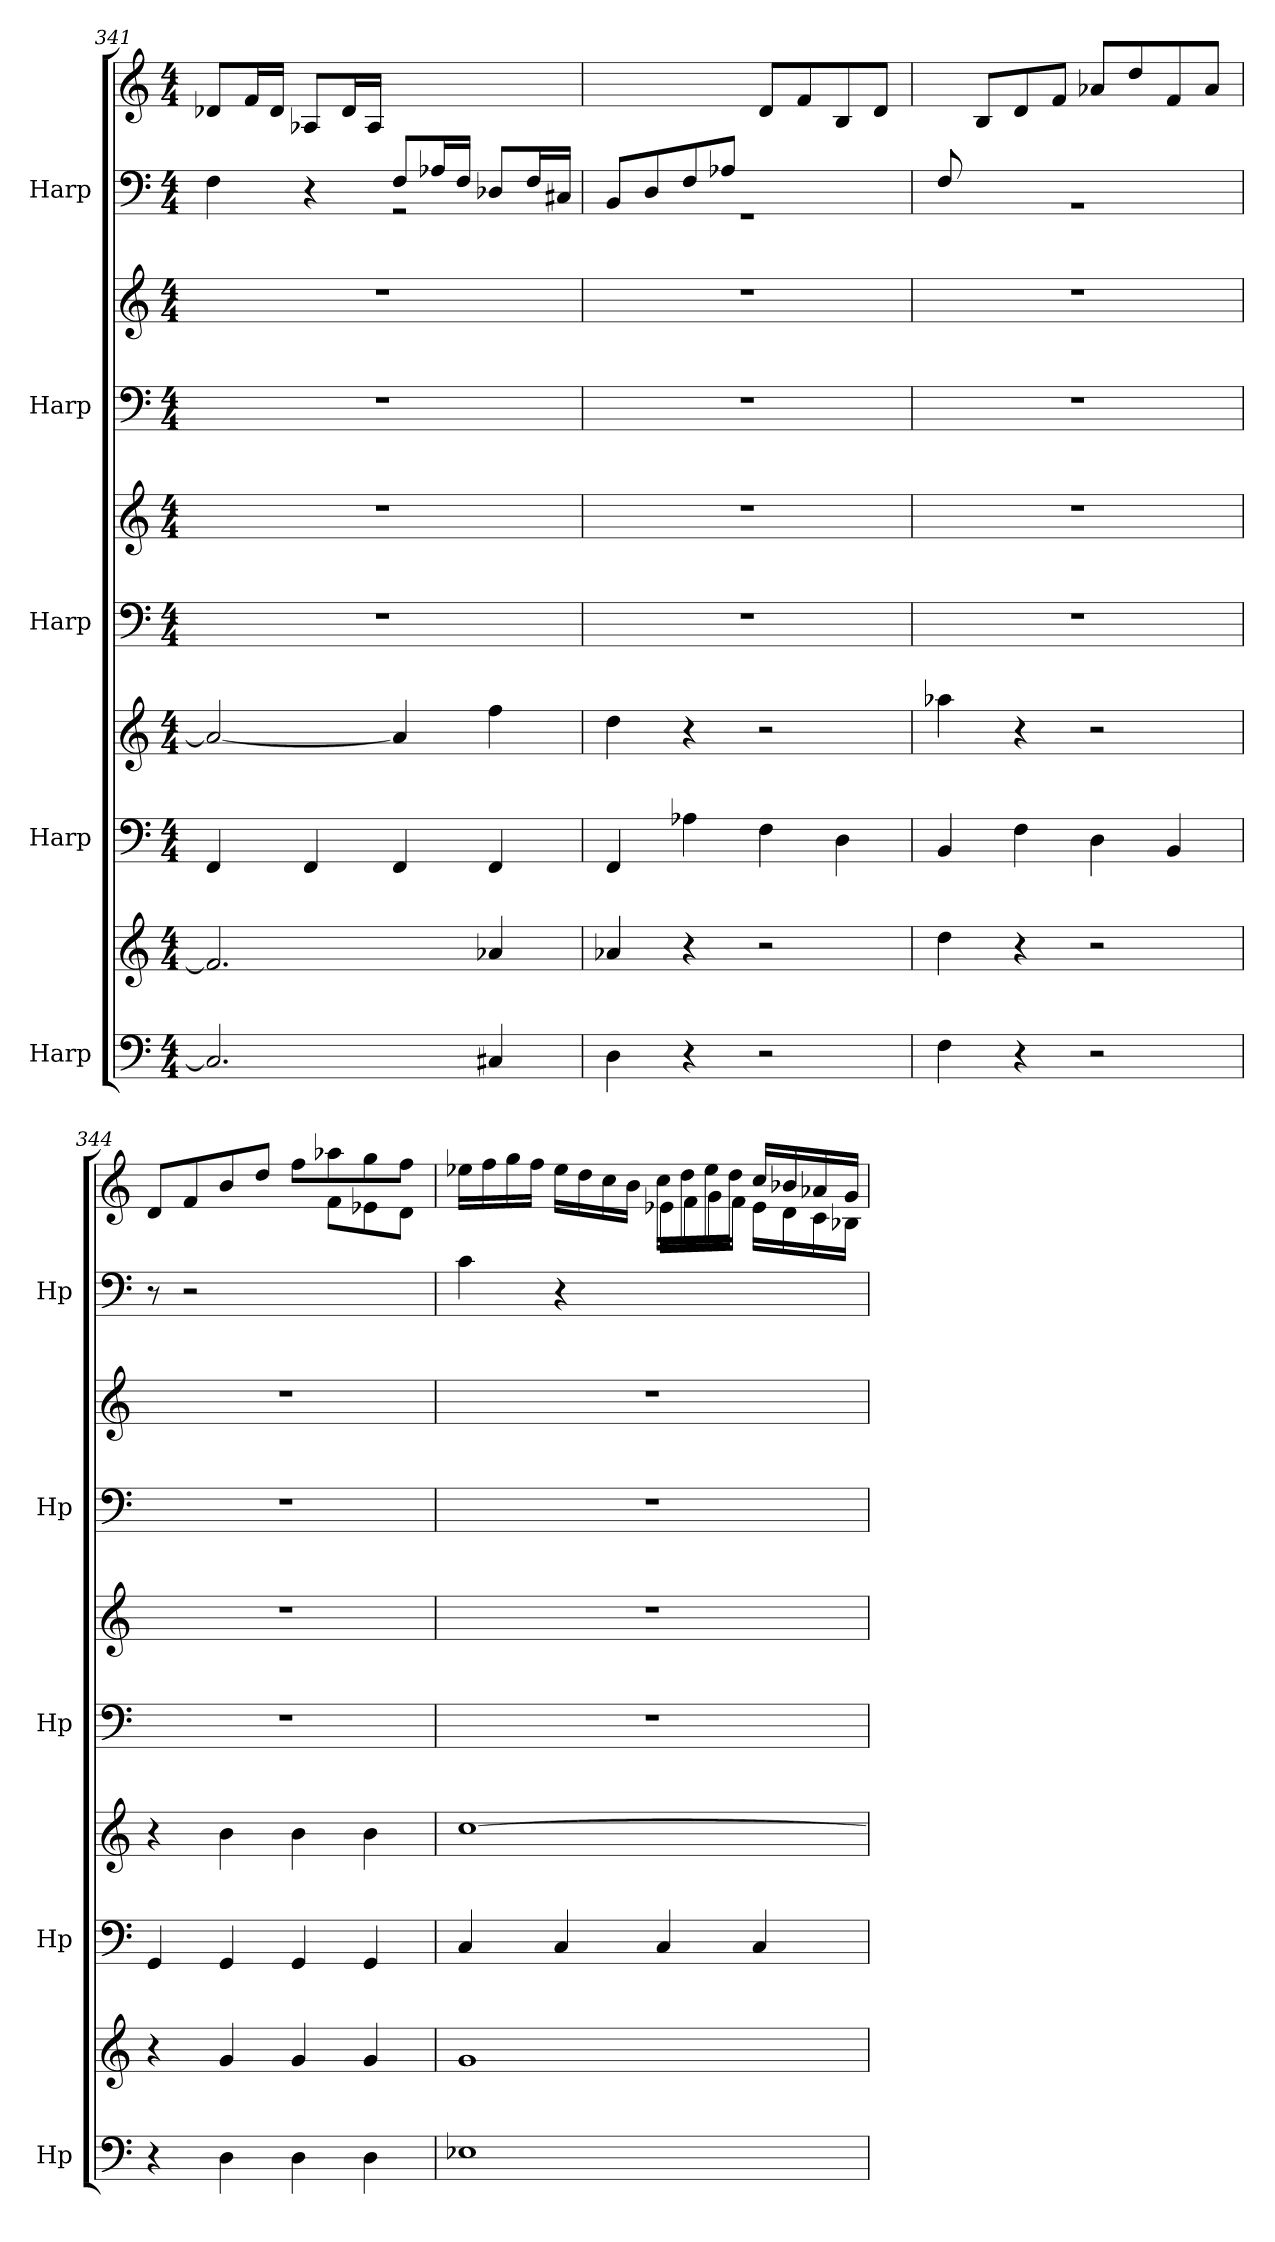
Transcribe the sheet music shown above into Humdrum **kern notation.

**kern	**kern	**kern	**kern	**kern	**kern	**kern	**kern	**kern	**kern
*part5	*part5	*part4	*part4	*part3	*part3	*part2	*part2	*part1	*part1
*staff10	*staff9	*staff8	*staff7	*staff6	*staff5	*staff4	*staff3	*staff2	*staff1
*I"Harp	*	*I"Harp	*	*I"Harp	*	*I"Harp	*	*I"Harp	*
*I'Hp	*	*I'Hp	*	*I'Hp	*	*I'Hp	*	*I'Hp	*
*clefF4	*clefG2	*clefF4	*clefG2	*clefF4	*clefG2	*clefF4	*clefG2	*clefF4	*clefG2
*k[]	*k[]	*k[]	*k[]	*k[]	*k[]	*k[]	*k[]	*k[]	*k[]
*M4/4	*M4/4	*M4/4	*M4/4	*M4/4	*M4/4	*M4/4	*M4/4	*M4/4	*M4/4
=341	=341	=341	=341	=341	=341	=341	=341	=341	=341
*	*	*	*	*	*	*	*	*^	*
2.C#/]	2.f/]	4FF/	2a-/_	1r	1r	1r	1r	2ryy	4F\	8d-X/L
.	.	.	.	.	.	.	.	.	.	16f/L
.	.	.	.	.	.	.	.	.	.	16d-/JJ
.	.	4FF/	.	.	.	.	.	.	4r	8A-X/L
.	.	.	.	.	.	.	.	.	.	16d-/L
.	.	.	.	.	.	.	.	.	.	16A-/JJ
.	.	4FF/	4a-/]	.	.	.	.	8F/L	2rGG	2ryy
.	.	.	.	.	.	.	.	16A-/L	.	.
.	.	.	.	.	.	.	.	16F/JJ	.	.
4C#X/	4a-X/	4FF/	4ff\	.	.	.	.	8D-X/L	.	.
.	.	.	.	.	.	.	.	16F/L	.	.
.	.	.	.	.	.	.	.	16C#X/JJ	.	.
=342	=342	=342	=342	=342	=342	=342	=342	=342	=342	=342
4D\	4a-X/	4FF/	4dd\	1r	1r	1r	1r	8BB/L	1rGG	2ryy
.	.	.	.	.	.	.	.	8D/	.	.
4r	4r	4A-X\	4r	.	.	.	.	8F/	.	.
.	.	.	.	.	.	.	.	8A-X/J	.	.
2r	2r	4F\	2r	.	.	.	.	2ryy	.	8d/L
.	.	.	.	.	.	.	.	.	.	8f/
.	.	4D\	.	.	.	.	.	.	.	8B/
.	.	.	.	.	.	.	.	.	.	8d/J
!!LO:PB:g=z
=343	=343	=343	=343	=343	=343	=343	=343	=343	=343	=343
4F\	4dd\	4BB/	4aa-X\	1r	1r	1r	1r	8F/	1r	8ryy
.	.	.	.	.	.	.	.	2..ryy	.	8B/L
4r	4r	4F\	4r	.	.	.	.	.	.	8d/
.	.	.	.	.	.	.	.	.	.	8f/J
2r	2r	4D\	2r	.	.	.	.	.	.	8a-X/L
.	.	.	.	.	.	.	.	.	.	8dd/
.	.	4BB/	.	.	.	.	.	.	.	8f/
.	.	.	.	.	.	.	.	.	.	8a-/J
*	*	*	*	*	*	*	*	*v	*v	*
=344	=344	=344	=344	=344	=344	=344	=344	=344	=344
*	*	*	*	*	*	*	*	*	*^
4r	4r	4GG/	4r	1r	1r	1r	1r	8r	8d/L	8ryy
*	*	*	*	*	*	*	*	*	*v	*v
.	.	.	.	.	.	.	.	2r	8f/
4D\	4g/	4GG/	4b\	.	.	.	.	.	8b/
.	.	.	.	.	.	.	.	.	8dd/J
4D\	4g/	4GG/	4b\	.	.	.	.	.	8ff\L
*	*	*	*	*	*	*	*	*	*^
.	.	.	.	.	.	.	.	4.ryy	8aa-X\	8f\L
4D\	4g/	4GG/	4b\	.	.	.	.	.	8gg\	8e-X\
.	.	.	.	.	.	.	.	.	8ff\J	8d\J
=345	=345	=345	=345	=345	=345	=345	=345	=345	=345	=345
1E-X	1g	4C/	[1cc	1r	1r	1r	1r	4c\	16ee-X\LL	2ryy
.	.	.	.	.	.	.	.	.	16ff\	.
.	.	.	.	.	.	.	.	.	16gg\	.
.	.	.	.	.	.	.	.	.	16ff\JJ	.
.	.	4C/	.	.	.	.	.	4r	16ee-\LL	.
.	.	.	.	.	.	.	.	.	16dd\	.
.	.	.	.	.	.	.	.	.	16cc\	.
.	.	.	.	.	.	.	.	.	16b\JJ	.
.	.	4C/	.	.	.	.	.	2ryy	16cc\LL	16e-X\LL
.	.	.	.	.	.	.	.	.	16dd\	16f\
.	.	.	.	.	.	.	.	.	16ee-\	16g\
.	.	.	.	.	.	.	.	.	16dd\JJ	16f\JJ
.	.	4C/	.	.	.	.	.	.	16cc/LL	16e-\LL
.	.	.	.	.	.	.	.	.	16b-X/	16d\
.	.	.	.	.	.	.	.	.	16a-X/	16c\
.	.	.	.	.	.	.	.	.	16g/JJ	16B-X\JJ
*	*	*	*	*	*	*	*	*	*v	*v
=	=	=	=	=	=	=	=	=	=
*-	*-	*-	*-	*-	*-	*-	*-	*-	*-
